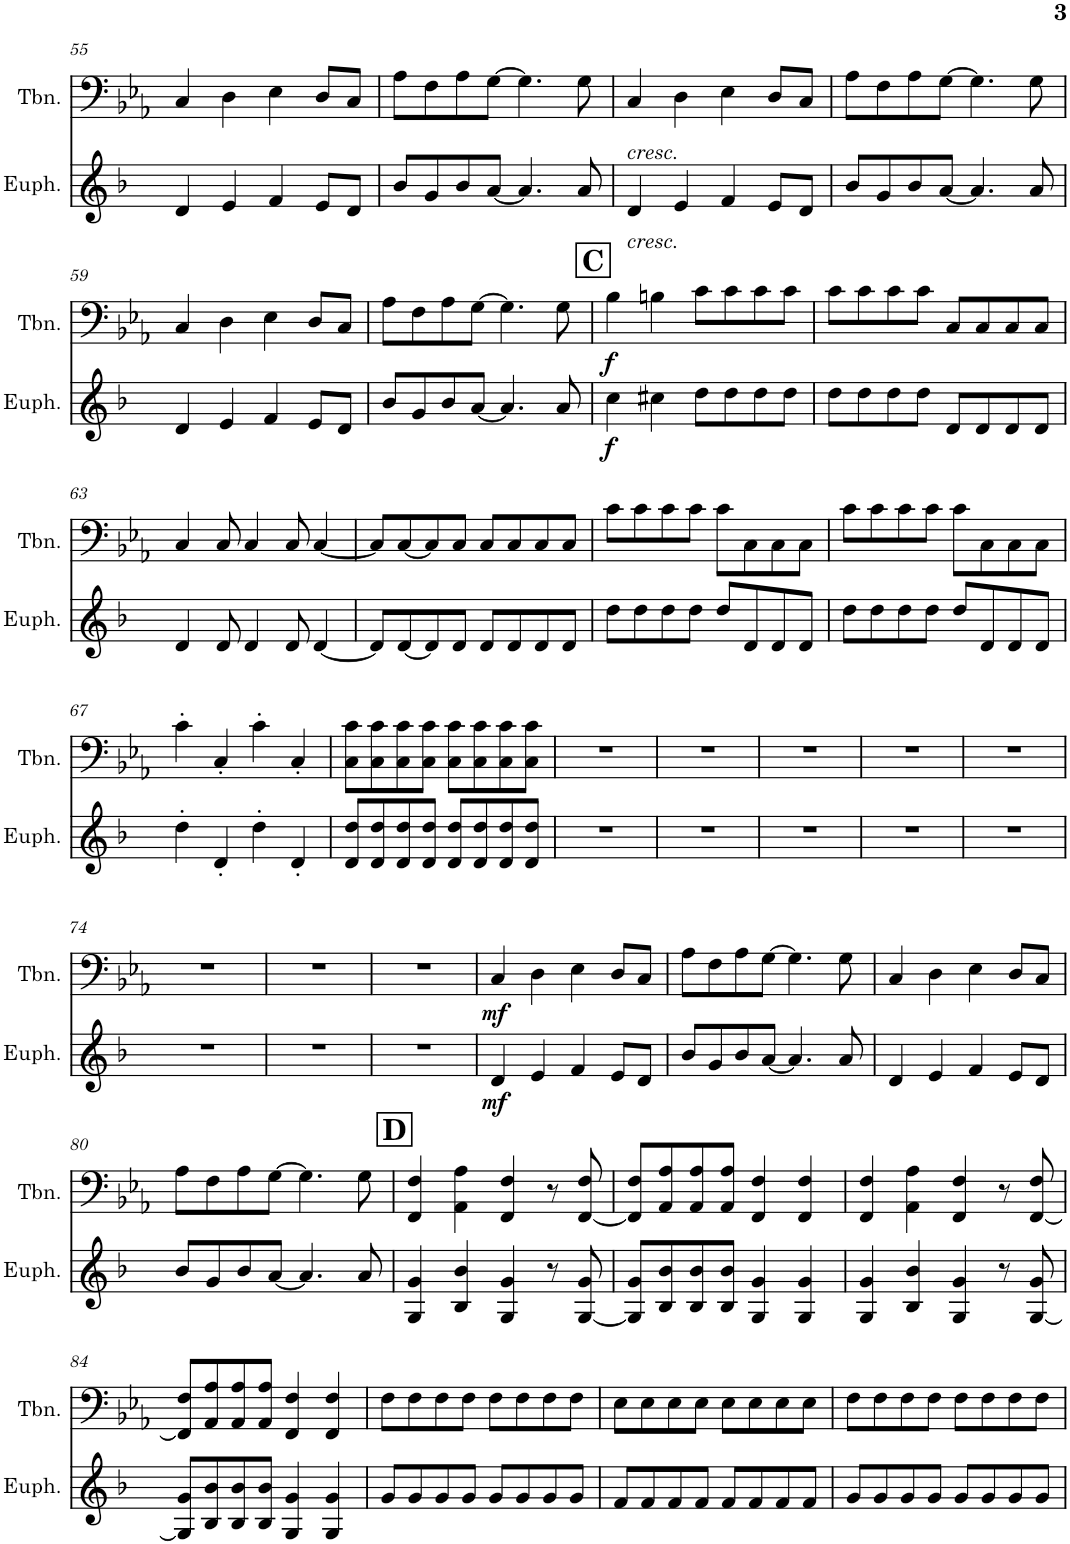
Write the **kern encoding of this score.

**kern	**dynam	**kern	**dynam
*part2	*part2	*part1	*part1
*staff2	*staff2	*staff1	*staff1
*I"Euphonium	*	*I"Trombone	*
*I'Euph.	*	*I'Tbn.	*
!!LO:PB:g=z
*clefG2	*	*clefF4	*
*Trd8c14	*	*	*
*k[b-]	*	*k[b-e-a-]	*
*M4/4	*	*M4/4	*
=55	=55	=55	=55
4d/	.	4C/	.
4e/	.	4D\	.
4f/	.	4E-\	.
8e/L	.	8D/L	.
8d/J	.	8C/J	.
=56	=56	=56	=56
8b-/L	.	8A-\L	.
8g/	.	8F\	.
8b-/	.	8A-\	.
[8a/J	.	[8G\J	.
4.a/]	.	4.G\]	.
8a/	.	8G\	.
=57	=57	=57	=57
!	!	!LO:TX:b:i:t=cresc.	!
!LO:TX:b:i:t=cresc.	!	!	!
4d/	.	4C/	.
4e/	.	4D\	.
4f/	.	4E-\	.
8e/L	.	8D/L	.
8d/J	.	8C/J	.
=58	=58	=58	=58
8b-/L	.	8A-\L	.
8g/	.	8F\	.
8b-/	.	8A-\	.
[8a/J	.	[8G\J	.
4.a/]	.	4.G\]	.
8a/	.	8G\	.
!!LO:LB:g=z
=59	=59	=59	=59
4d/	.	4C/	.
4e/	.	4D\	.
4f/	.	4E-\	.
8e/L	.	8D/L	.
8d/J	.	8C/J	.
=60	=60	=60	=60
8b-/L	.	8A-\L	.
8g/	.	8F\	.
8b-/	.	8A-\	.
[8a/J	.	[8G\J	.
4.a/]	.	4.G\]	.
8a/	.	8G\	.
!!LO:REH:place=s1:a:B:cj:fs=14:t=C
=61	=61	=61	=61
!	!LO:DY:b	!	!LO:DY:b
4cc\	f	4B-\	f
4cc#X\	.	4Bn\	.
8dd\L	.	8c\L	.
8dd\	.	8c\	.
8dd\	.	8c\	.
8dd\J	.	8c\J	.
=62	=62	=62	=62
8dd\L	.	8c\L	.
8dd\	.	8c\	.
8dd\	.	8c\	.
8dd\J	.	8c\J	.
8d/L	.	8C/L	.
8d/	.	8C/	.
8d/	.	8C/	.
8d/J	.	8C/J	.
!!LO:LB:g=z
=63	=63	=63	=63
4d/	.	4C/	.
8d/	.	8C/	.
4d/	.	4C/	.
8d/	.	8C/	.
[4d/	.	[4C/	.
=64	=64	=64	=64
8d/L]	.	8C/L]	.
[8d/	.	[8C/	.
8d/]	.	8C/]	.
8d/J	.	8C/J	.
8d/L	.	8C/L	.
8d/	.	8C/	.
8d/	.	8C/	.
8d/J	.	8C/J	.
=65	=65	=65	=65
8dd\L	.	8c\L	.
8dd\	.	8c\	.
8dd\	.	8c\	.
8dd\J	.	8c\J	.
8dd/L	.	8c\L	.
8d/	.	8C\	.
8d/	.	8C\	.
8d/J	.	8C\J	.
=66	=66	=66	=66
8dd\L	.	8c\L	.
8dd\	.	8c\	.
8dd\	.	8c\	.
8dd\J	.	8c\J	.
8dd/L	.	8c\L	.
8d/	.	8C\	.
8d/	.	8C\	.
8d/J	.	8C\J	.
!!LO:LB:g=z
=67	=67	=67	=67
4dd'\	.	4c'\	.
4d'/	.	4C'/	.
4dd'\	.	4c'\	.
4d'/	.	4C'/	.
=68	=68	=68	=68
8d/ 8dd/L	.	8C\ 8c\L	.
8d/ 8dd/	.	8C\ 8c\	.
8d/ 8dd/	.	8C\ 8c\	.
8d/ 8dd/J	.	8C\ 8c\J	.
8d/ 8dd/L	.	8C\ 8c\L	.
8d/ 8dd/	.	8C\ 8c\	.
8d/ 8dd/	.	8C\ 8c\	.
8d/ 8dd/J	.	8C\ 8c\J	.
=69	=69	=69	=69
1r	.	1r	.
=70	=70	=70	=70
1r	.	1r	.
=71	=71	=71	=71
1r	.	1r	.
=72	=72	=72	=72
1r	.	1r	.
=73	=73	=73	=73
1r	.	1r	.
!!LO:LB:g=z
=74	=74	=74	=74
1r	.	1r	.
=75	=75	=75	=75
1r	.	1r	.
=76	=76	=76	=76
1r	.	1r	.
=77	=77	=77	=77
!	!LO:DY:b	!	!LO:DY:b
4d/	mf	4C/	mf
4e/	.	4D\	.
4f/	.	4E-\	.
8e/L	.	8D/L	.
8d/J	.	8C/J	.
=78	=78	=78	=78
8b-/L	.	8A-\L	.
8g/	.	8F\	.
8b-/	.	8A-\	.
[8a/J	.	[8G\J	.
4.a/]	.	4.G\]	.
8a/	.	8G\	.
=79	=79	=79	=79
4d/	.	4C/	.
4e/	.	4D\	.
4f/	.	4E-\	.
8e/L	.	8D/L	.
8d/J	.	8C/J	.
!!LO:LB:g=z
=80	=80	=80	=80
8b-/L	.	8A-\L	.
8g/	.	8F\	.
8b-/	.	8A-\	.
[8a/J	.	[8G\J	.
4.a/]	.	4.G\]	.
8a/	.	8G\	.
!!LO:REH:place=s1:a:B:cj:fs=14:t=D
=81	=81	=81	=81
4G/ 4g/	.	4FF/ 4F/	.
4B-/ 4b-/	.	4AA-\ 4A-\	.
4G/ 4g/	.	4FF/ 4F/	.
8r	.	8r	.
[8G/ 8g/	.	[8FF/ 8F/	.
=82	=82	=82	=82
8G/] 8g/L	.	8FF/] 8F/L	.
8B-/ 8b-/	.	8AA-/ 8A-/	.
8B-/ 8b-/	.	8AA-/ 8A-/	.
8B-/ 8b-/J	.	8AA-/ 8A-/J	.
4G/ 4g/	.	4FF/ 4F/	.
4G/ 4g/	.	4FF/ 4F/	.
=83	=83	=83	=83
4G/ 4g/	.	4FF/ 4F/	.
4B-/ 4b-/	.	4AA-\ 4A-\	.
4G/ 4g/	.	4FF/ 4F/	.
8r	.	8r	.
[8G/ 8g/	.	[8FF/ 8F/	.
!!LO:LB:g=z
=84	=84	=84	=84
8G/] 8g/L	.	8FF/] 8F/L	.
8B-/ 8b-/	.	8AA-/ 8A-/	.
8B-/ 8b-/	.	8AA-/ 8A-/	.
8B-/ 8b-/J	.	8AA-/ 8A-/J	.
4G/ 4g/	.	4FF/ 4F/	.
4G/ 4g/	.	4FF/ 4F/	.
=85	=85	=85	=85
8g/L	.	8F\L	.
8g/	.	8F\	.
8g/	.	8F\	.
8g/J	.	8F\J	.
8g/L	.	8F\L	.
8g/	.	8F\	.
8g/	.	8F\	.
8g/J	.	8F\J	.
=86	=86	=86	=86
8f/L	.	8E-\L	.
8f/	.	8E-\	.
8f/	.	8E-\	.
8f/J	.	8E-\J	.
8f/L	.	8E-\L	.
8f/	.	8E-\	.
8f/	.	8E-\	.
8f/J	.	8E-\J	.
=87	=87	=87	=87
8g/L	.	8F\L	.
8g/	.	8F\	.
8g/	.	8F\	.
8g/J	.	8F\J	.
8g/L	.	8F\L	.
8g/	.	8F\	.
8g/	.	8F\	.
8g/J	.	8F\J	.
=	=	=	=
*-	*-	*-	*-
